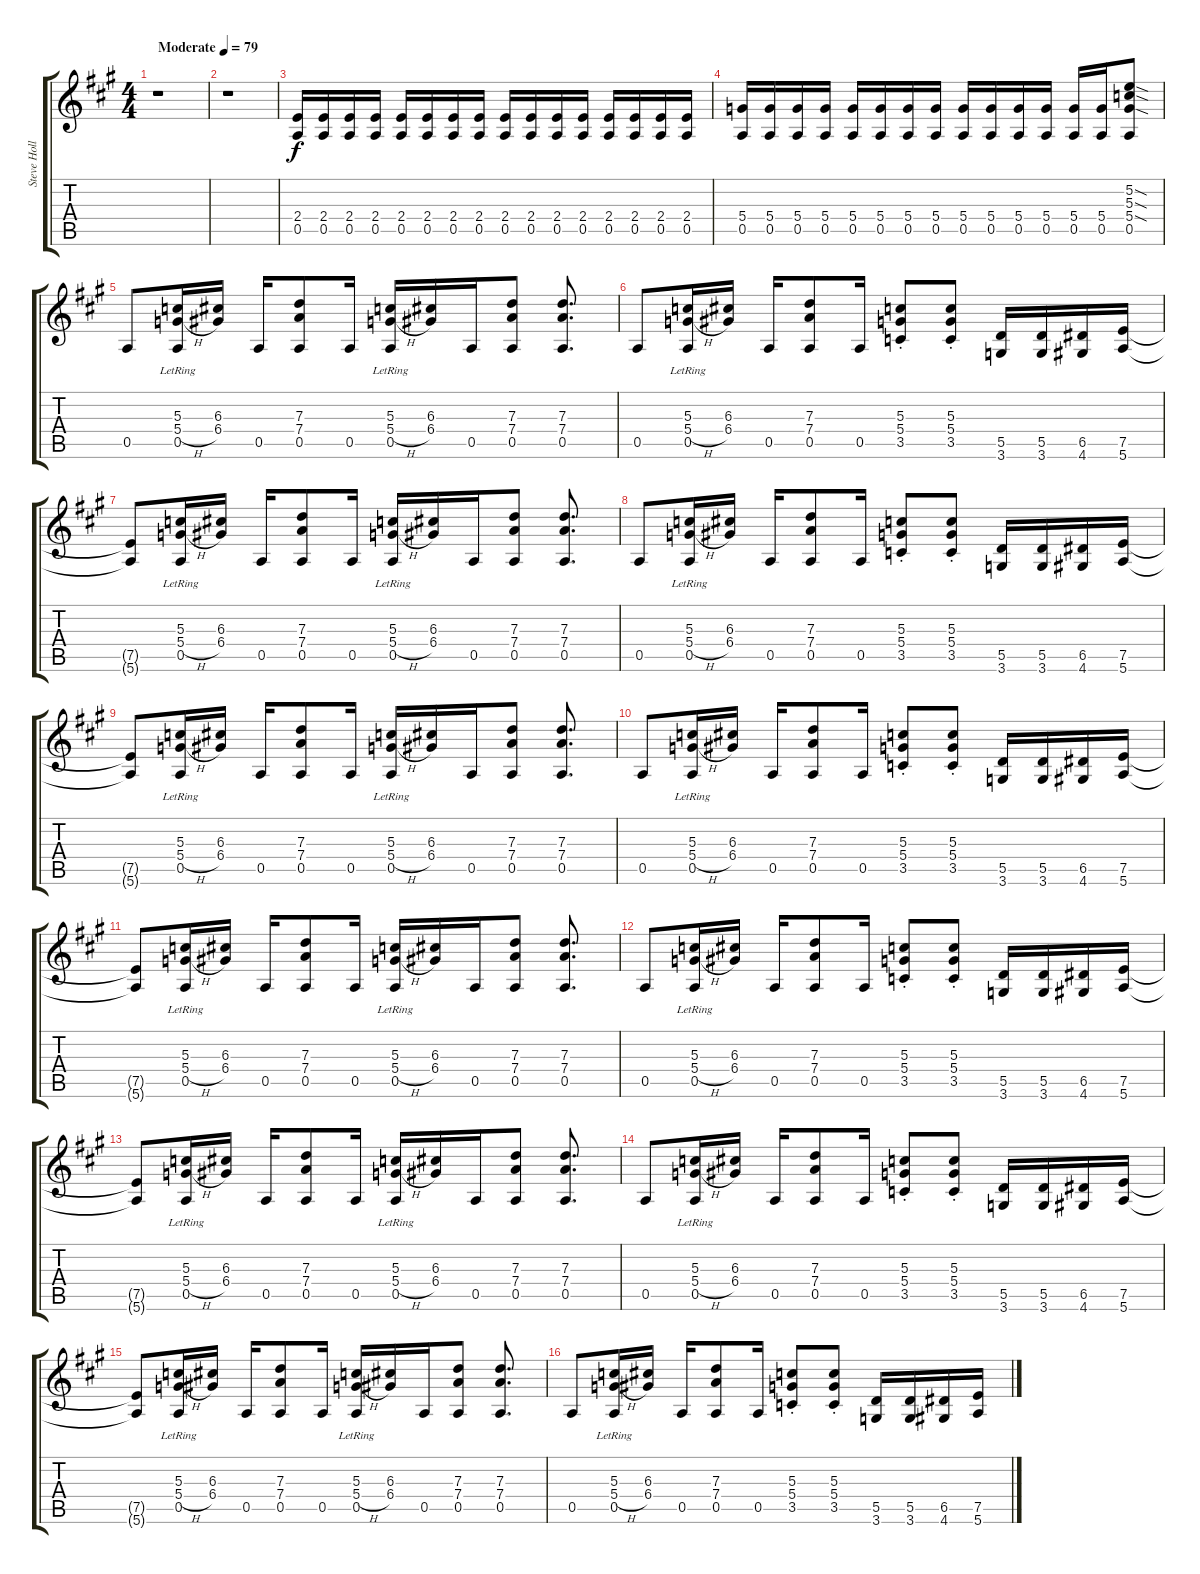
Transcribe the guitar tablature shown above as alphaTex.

\track ("Steve Holland Guitar" "Steve Holl") {instrument overdrivenguitar}
\staff {score tabs}
\tuning (E4 B3 G3 D3 A2 E2) {hide}
\ts (4 4)
\tempo (79 "Moderate")
\clef g2
\ks a
r.1{dy f instrument overdrivenguitar} |
r.1 |
(2.4 0.5).16{volume 10 instrument overdrivenguitar} (2.4 0.5).16 (2.4 0.5).16 (2.4 0.5).16 (2.4 0.5).16 (2.4 0.5).16 (2.4 0.5).16 (2.4 0.5).16 (2.4 0.5).16 (2.4 0.5).16 (2.4 0.5).16 (2.4 0.5).16 (2.4 0.5).16 (2.4 0.5).16 (2.4 0.5).16 (2.4 0.5).16 |
(5.4 0.5).16 (5.4 0.5).16 (5.4 0.5).16 (5.4 0.5).16 (5.4 0.5).16 (5.4 0.5).16 (5.4 0.5).16 (5.4 0.5).16 (5.4 0.5).16 (5.4 0.5).16 (5.4 0.5).16 (5.4 0.5).16 (5.4 0.5).16 (5.4 0.5).16 (5.2{sod} 5.3{sod} 5.4{sod} 0.5).8 |
0.5.8{volume 7 instrument overdrivenguitar} (5.3 5.4{h} 0.5{lr}).16 (6.3 6.4).16 0.5.16 (7.3 7.4 0.5).8 0.5.16 (5.3 5.4{h} 0.5{lr}).16 (6.3 6.4).16 0.5.16 (7.3 7.4 0.5).8 (7.3 7.4 0.5).8{d} |
0.5.8 (5.3 5.4{h} 0.5{lr}).16 (6.3 6.4).16 0.5.16 (7.3 7.4 0.5).8 0.5.16 (5.3 5.4{st} 3.5).8 (5.3{st} 5.4 3.5).8 (5.5 3.6).16 (5.5 3.6).16 (6.5 4.6).16 (7.5 5.6).16 |
(7.5{t} 5.6{t}).8 (5.3 5.4{h} 0.5{lr}).16 (6.3 6.4).16 0.5.16 (7.3 7.4 0.5).8 0.5.16 (5.3 5.4{h} 0.5{lr}).16 (6.3 6.4).16 0.5.16 (7.3 7.4 0.5).8 (7.3 7.4 0.5).8{d} |
0.5.8 (5.3 5.4{h} 0.5{lr}).16 (6.3 6.4).16 0.5.16 (7.3 7.4 0.5).8 0.5.16 (5.3 5.4{st} 3.5).8 (5.3{st} 5.4 3.5).8 (5.5 3.6).16 (5.5 3.6).16 (6.5 4.6).16 (7.5 5.6).16 |
(7.5{t} 5.6{t}).8 (5.3 5.4{h} 0.5{lr}).16 (6.3 6.4).16 0.5.16 (7.3 7.4 0.5).8 0.5.16 (5.3 5.4{h} 0.5{lr}).16 (6.3 6.4).16 0.5.16 (7.3 7.4 0.5).8 (7.3 7.4 0.5).8{d} |
0.5.8 (5.3 5.4{h} 0.5{lr}).16 (6.3 6.4).16 0.5.16 (7.3 7.4 0.5).8 0.5.16 (5.3 5.4{st} 3.5).8 (5.3{st} 5.4 3.5).8 (5.5 3.6).16 (5.5 3.6).16 (6.5 4.6).16 (7.5 5.6).16 |
(7.5{t} 5.6{t}).8 (5.3 5.4{h} 0.5{lr}).16 (6.3 6.4).16 0.5.16 (7.3 7.4 0.5).8 0.5.16 (5.3 5.4{h} 0.5{lr}).16 (6.3 6.4).16 0.5.16 (7.3 7.4 0.5).8 (7.3 7.4 0.5).8{d} |
0.5.8 (5.3 5.4{h} 0.5{lr}).16 (6.3 6.4).16 0.5.16 (7.3 7.4 0.5).8 0.5.16 (5.3 5.4{st} 3.5).8 (5.3{st} 5.4 3.5).8 (5.5 3.6).16 (5.5 3.6).16 (6.5 4.6).16 (7.5 5.6).16 |
(7.5{t} 5.6{t}).8 (5.3 5.4{h} 0.5{lr}).16 (6.3 6.4).16 0.5.16 (7.3 7.4 0.5).8 0.5.16 (5.3 5.4{h} 0.5{lr}).16 (6.3 6.4).16 0.5.16 (7.3 7.4 0.5).8 (7.3 7.4 0.5).8{d} |
0.5.8 (5.3 5.4{h} 0.5{lr}).16 (6.3 6.4).16 0.5.16 (7.3 7.4 0.5).8 0.5.16 (5.3 5.4{st} 3.5).8 (5.3{st} 5.4 3.5).8 (5.5 3.6).16 (5.5 3.6).16 (6.5 4.6).16 (7.5 5.6).16 |
(7.5{t} 5.6{t}).8 (5.3 5.4{h} 0.5{lr}).16 (6.3 6.4).16 0.5.16 (7.3 7.4 0.5).8 0.5.16 (5.3 5.4{h} 0.5{lr}).16 (6.3 6.4).16 0.5.16 (7.3 7.4 0.5).8 (7.3 7.4 0.5).8{d} |
0.5.8 (5.3 5.4{h} 0.5{lr}).16 (6.3 6.4).16 0.5.16 (7.3 7.4 0.5).8 0.5.16 (5.3 5.4{st} 3.5).8 (5.3{st} 5.4 3.5).8 (5.5 3.6).16 (5.5 3.6).16 (6.5 4.6).16 (7.5 5.6).16
